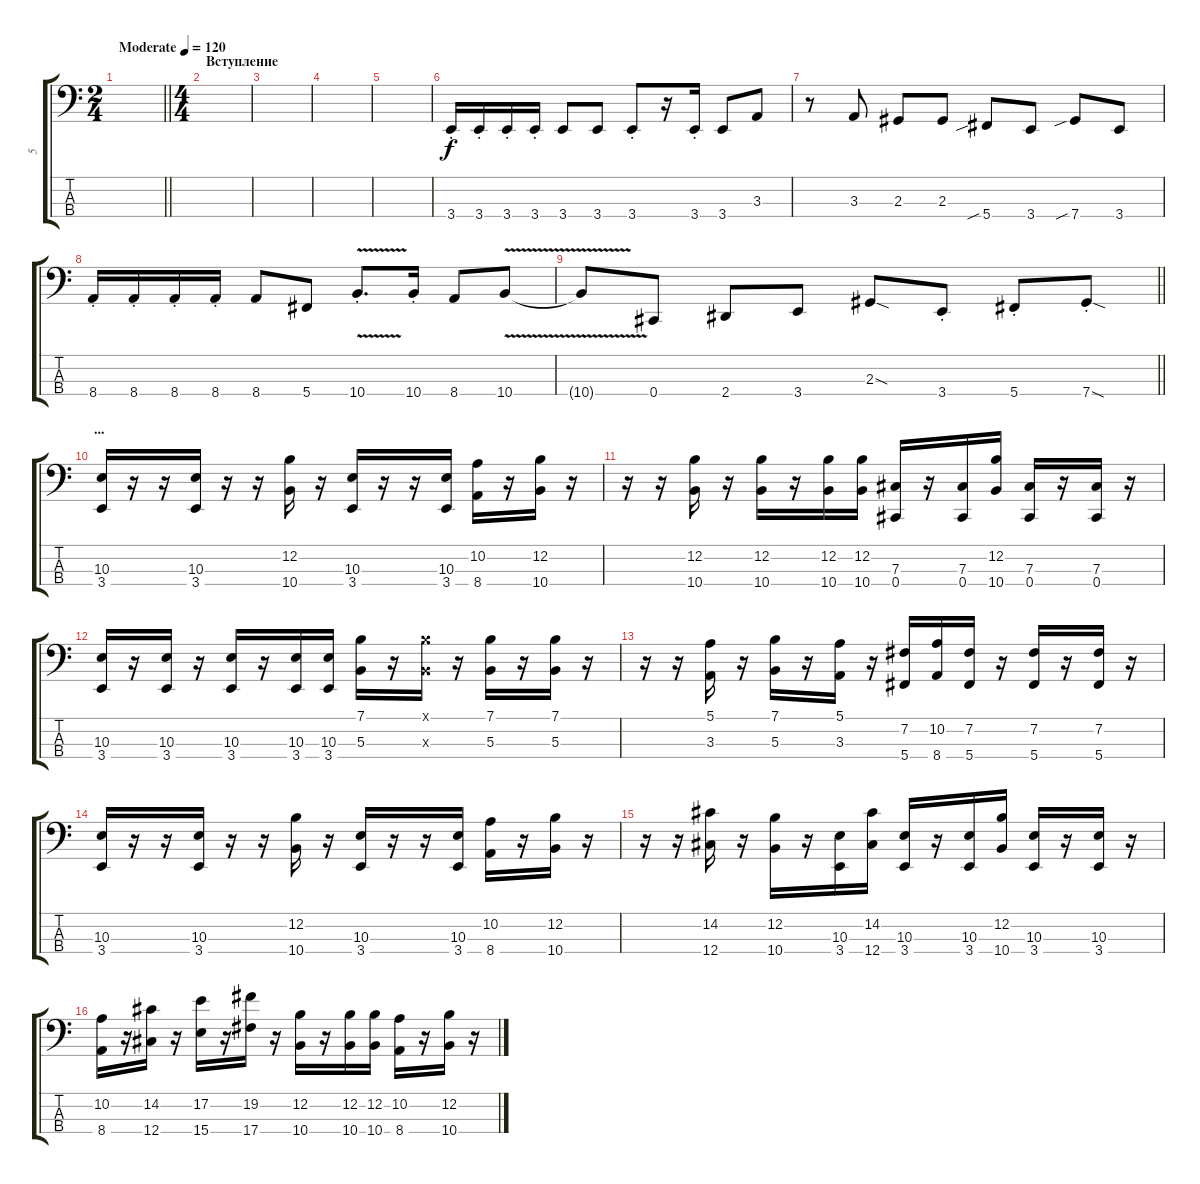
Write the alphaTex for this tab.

\track ("5" "5") {instrument synthbass1 bank 17}
\staff {score tabs}
\tuning (E2 B1 Gb1 Db1) {hide}
\ts (2 4)
\tempo (120 "Moderate")
\clef f4
\barLineRight lightlight
\ks c
|
\ts (4 4)
\section ("" "Вступление")
|
|
|
|
3.4{st}.16 3.4{st}.16 3.4{st}.16 3.4{st}.16 3.4.8 3.4.8 3.4{st}.8 r.16 3.4{st}.16 3.4.8 3.3.8 |
r.8 3.3.8 2.3.8 2.3.8 5.4{sib}.8 3.4.8 7.4{sib}.8 3.4.8 |
8.4{st}.16 8.4{st}.16 8.4{st}.16 8.4{st}.16 8.4.8 5.4.8 10.4{v st}.8{d} 10.4{st}.16 8.4.8 10.4{v}.8 |
\barLineRight lightlight
10.4{t}.8 0.4.8 2.4.8 3.4.8 2.3{sod}.8 3.4{st}.8 5.4{st}.8 7.4{sod st}.8 |
\section ("" "...")
(10.3 3.4).16 r.16 r.16 (10.3 3.4).16 r.16 r.16 (12.2 10.4).16 r.16 (10.3 3.4).16 r.16 r.16 (10.3 3.4).16 (10.2 8.4).16 r.16 (12.2 10.4).16 r.16 |
r.16 r.16 (12.2 10.4).16 r.16 (12.2 10.4).16 r.16 (12.2 10.4).16 (12.2 10.4).16 (7.3 0.4).16 r.16 (7.3 0.4).16 (12.2 10.4).16 (7.3 0.4).16 r.16 (7.3 0.4).16 r.16 |
(10.3 3.4).16 r.16 (10.3 3.4).16 r.16 (10.3 3.4).16 r.16 (10.3 3.4).16 (10.3 3.4).16 (7.1 5.3).16 r.16 (7.1{x} 5.3{x}).16 r.16 (7.1 5.3).16 r.16 (7.1 5.3).16 r.16 |
r.16 r.16 (5.1 3.3).16 r.16 (7.1 5.3).16 r.16 (5.1 3.3).16 r.16 (7.2 5.4).16 (10.2 8.4).16 (7.2 5.4).16 r.16 (7.2 5.4).16 r.16 (7.2 5.4).16 r.16 |
(10.3 3.4).16 r.16 r.16 (10.3 3.4).16 r.16 r.16 (12.2 10.4).16 r.16 (10.3 3.4).16 r.16 r.16 (10.3 3.4).16 (10.2 8.4).16 r.16 (12.2 10.4).16 r.16 |
r.16 r.16 (14.2 12.4).16 r.16 (12.2 10.4).16 r.16 (10.3 3.4).16 (14.2 12.4).16 (10.3 3.4).16 r.16 (10.3 3.4).16 (12.2 10.4).16 (10.3 3.4).16 r.16 (10.3 3.4).16 r.16 |
(10.2 8.4).16 r.16 (14.2 12.4).16 r.16 (17.2 15.4).16 r.16 (19.2 17.4).16 r.16 (12.2 10.4).16 r.16 (12.2 10.4).16 (12.2 10.4).16 (10.2 8.4).16 r.16 (12.2 10.4).16 r.16
